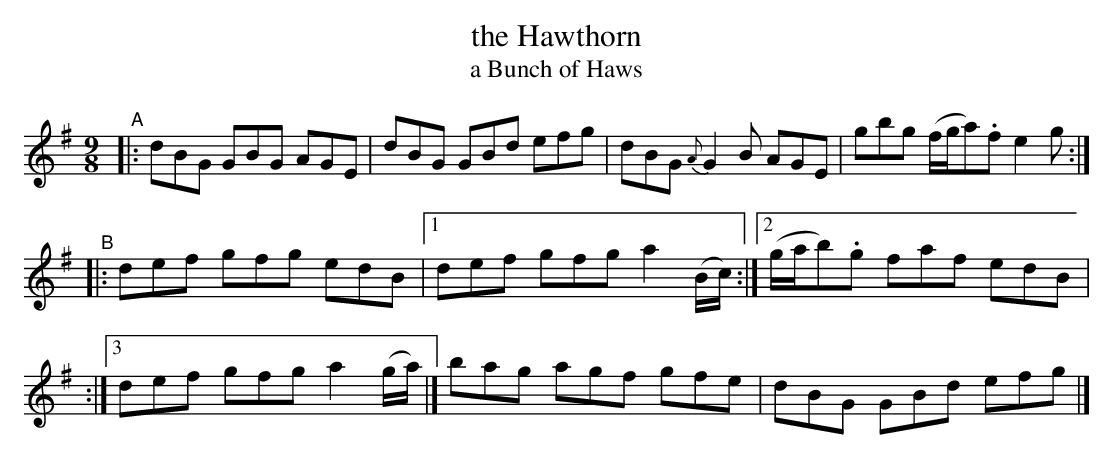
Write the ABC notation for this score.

X:1
T: the Hawthorn
T: a Bunch of Haws	%% title in MoI ("1850")
M: 9/8
L: 1/8
K: G
"^A"\
|: dBG    GBG AGE | dBG GBd efg \
|  dBG {A}G2B AGE | gbg (f/g/a).f e2g :|
"^B"\
|: def gfg edB |[1 def gfg a2(B/c/) \
              :|[2 (g/a/b).g faf edB |
              :|[3 def gfg a2(g/a/) \
|] bag agf gfe | dBG GBd efg |]
